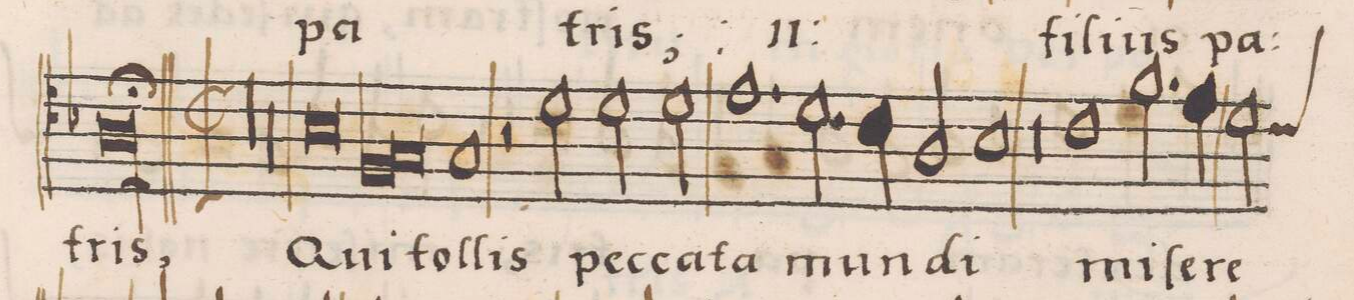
**kern	**text
*I"ALTVS	*
*clefC4	*
*k[b-]	*
*M2/1	*
0Al\;	-tris,
=66||-	=66||-
*M2/1	*
*met(C|)	*
00r	.
=67-	=67-
=68-	=68-
00r	.
=69-	=69-
=70-	=70-
0B-\	Qui
=71-	=71-
*lig	*
1F/	tol-
1G/	.
*Xlig	*
=72-	=72-
1G/	-lis
2r	.
2d\	pec-
=73-	=73-
2d\	.
2d\	-ca-
1.e\	-ta
=74-	=74-
2.d\	mun-
4c\	.
2A/	-di
=75-	=75-
1B-\	.
0r	.
=76-	=76-
1c\	mi-
=77-	=77-
2.f\	.
4e\	-ſe-
*custos:c	*
2d\	-re-
*-	*-
